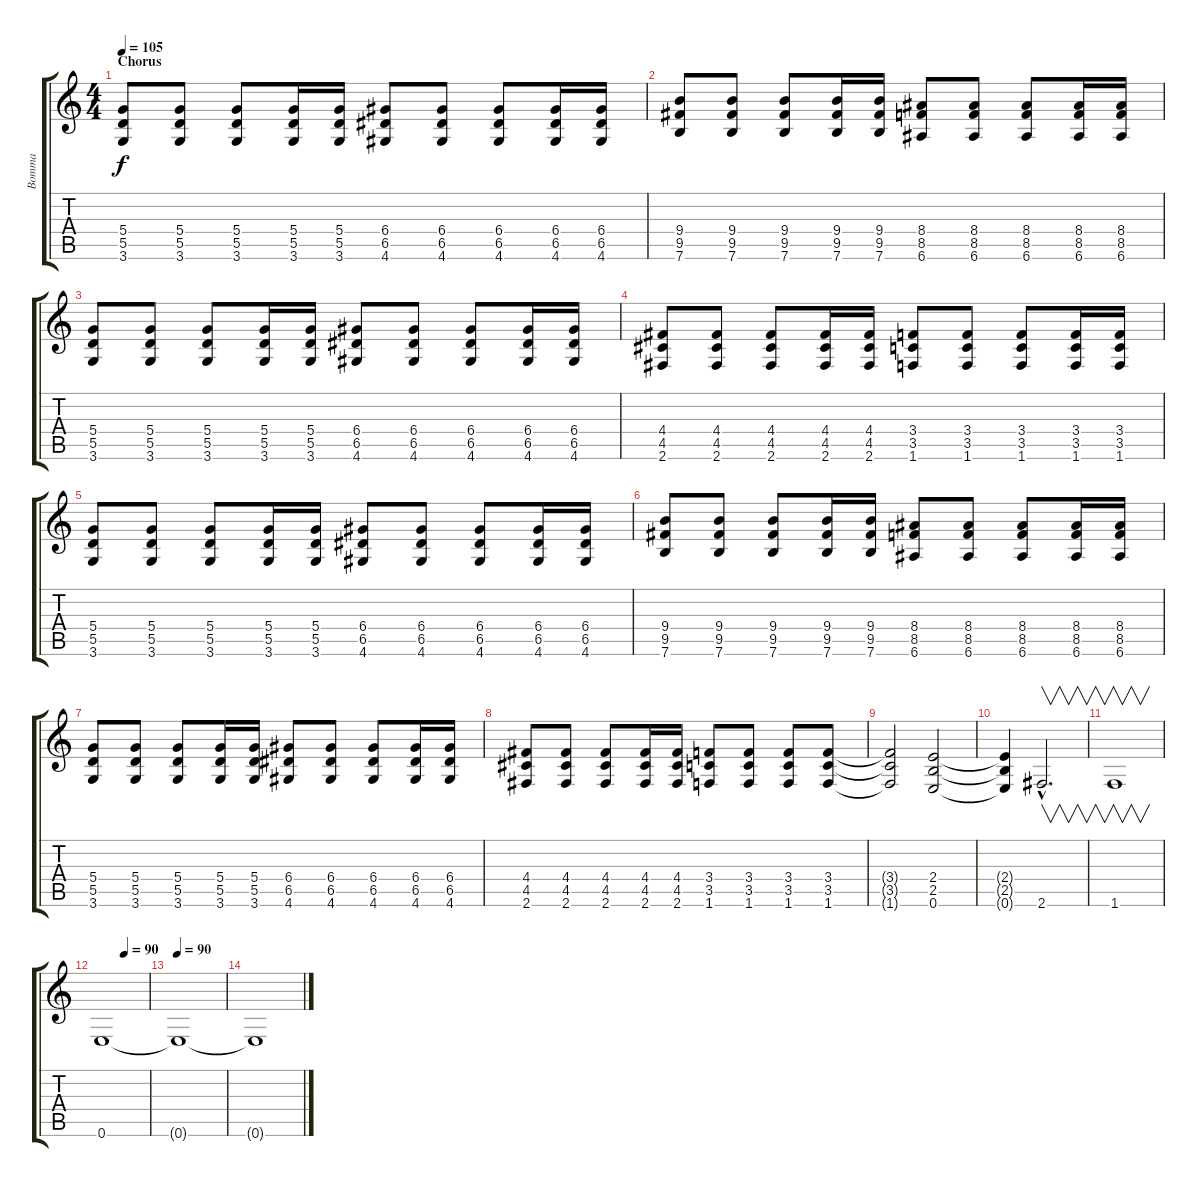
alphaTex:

\track ("Bomma" "Bomma") {instrument acousticguitarsteel}
\staff {score tabs}
\tuning (E4 B3 G3 D3 A2 E2) {hide}
\ts (4 4)
\section ("" "Chorus")
\tempo 105
\clef g2
\ks c
(5.4 5.5 3.6).8{dy f instrument distortionguitar} (5.4 5.5 3.6).8 (5.4 5.5 3.6).8 (5.4 5.5 3.6).16 (5.4 5.5 3.6).16 (6.4 6.5 4.6).8 (6.4 6.5 4.6).8 (6.4 6.5 4.6).8 (6.4 6.5 4.6).16 (6.4 6.5 4.6).16 |
(9.4 9.5 7.6).8 (9.4 9.5 7.6).8 (9.4 9.5 7.6).8 (9.4 9.5 7.6).16 (9.4 9.5 7.6).16 (8.4 8.5 6.6).8 (8.4 8.5 6.6).8 (8.4 8.5 6.6).8 (8.4 8.5 6.6).16 (8.4 8.5 6.6).16 |
(5.4 5.5 3.6).8 (5.4 5.5 3.6).8 (5.4 5.5 3.6).8 (5.4 5.5 3.6).16 (5.4 5.5 3.6).16 (6.4 6.5 4.6).8 (6.4 6.5 4.6).8 (6.4 6.5 4.6).8 (6.4 6.5 4.6).16 (6.4 6.5 4.6).16 |
(4.4 4.5 2.6).8 (4.4 4.5 2.6).8 (4.4 4.5 2.6).8 (4.4 4.5 2.6).16 (4.4 4.5 2.6).16 (3.4 3.5 1.6).8 (3.4 3.5 1.6).8 (3.4 3.5 1.6).8 (3.4 3.5 1.6).16 (3.4 3.5 1.6).16 |
(5.4 5.5 3.6).8 (5.4 5.5 3.6).8 (5.4 5.5 3.6).8 (5.4 5.5 3.6).16 (5.4 5.5 3.6).16 (6.4 6.5 4.6).8 (6.4 6.5 4.6).8 (6.4 6.5 4.6).8 (6.4 6.5 4.6).16 (6.4 6.5 4.6).16 |
(9.4 9.5 7.6).8 (9.4 9.5 7.6).8 (9.4 9.5 7.6).8 (9.4 9.5 7.6).16 (9.4 9.5 7.6).16 (8.4 8.5 6.6).8 (8.4 8.5 6.6).8 (8.4 8.5 6.6).8 (8.4 8.5 6.6).16 (8.4 8.5 6.6).16 |
(5.4 5.5 3.6).8 (5.4 5.5 3.6).8 (5.4 5.5 3.6).8 (5.4 5.5 3.6).16 (5.4 5.5 3.6).16 (6.4 6.5 4.6).8 (6.4 6.5 4.6).8 (6.4 6.5 4.6).8 (6.4 6.5 4.6).16 (6.4 6.5 4.6).16 |
(4.4 4.5 2.6).8 (4.4 4.5 2.6).8 (4.4 4.5 2.6).8 (4.4 4.5 2.6).16 (4.4 4.5 2.6).16 (3.4 3.5 1.6).8 (3.4 3.5 1.6).8 (3.4 3.5 1.6).8 (3.4 3.5 1.6).8 |
(3.4{t} 3.5{t} 1.6{t}).2 (2.4 2.5 0.6).2 |
(2.4{t} 2.5{t} 0.6{t}).4 2.6{hac}.2{v d} |
1.6.1{v} |
\tempo (90 0.5)
0.6.1 |
\tempo 90
0.6{t}.1 |
0.6{t}.1
